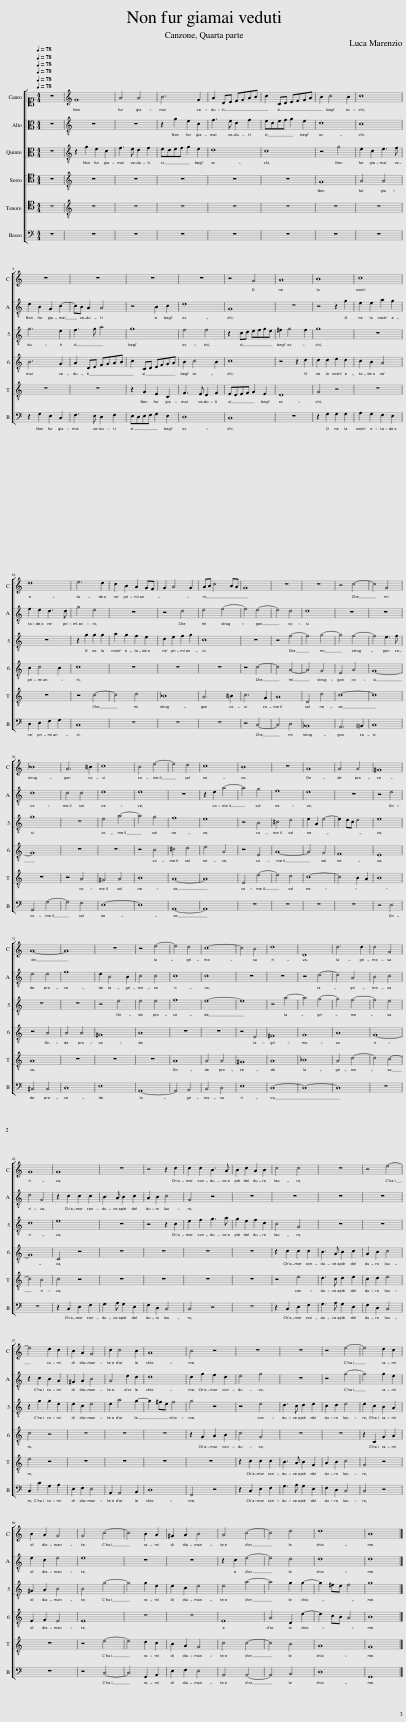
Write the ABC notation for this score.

X:1
%%score [ 1 [ 2 3 ] [ 4 5 ] 6 ]
L:1/8
Q:1/4=78
M:4/4
I:linebreak $
K:C
V:1 alto1
V:2 alto
V:3 alto
V:4 tenor
V:5 tenor
V:6 bass
V:1
 z8 | G8 | A4 A4 | B6 G2 | A2 DE FGAB | %5
 c2 CD EFGA | B2 c4 B2 | c8 |$ z8 | z8 | %10
 z8 | z8 | z4 G4 | A8 | B8 | %15
 c8 |$ d8 | e6 d2 | c2 B2 A2 GF | G2 A4 G2 | %20
 AB c4 BA | G8 | z8 | z8 | z4 c4- | %25
 c4 G4 |$ _B8 | A6 !courtesy!=B2 | c8 | B4 e4- | %30
 e4 d4 | c8 | B8 | z8 | A8 | %35
 A4 A4 | ^G8 |$ A8- | A8 | z8 | %40
 z4 e4- | e4 d4 | c8- | c4 B4 | d8 | %45
 D8 | d6 d2 | d4 G4 |$ G8 | G8 | %50
 z8 | z4 z2 c2 | c2 c2 B3 A | B2 c2 A2 B2 | c4 c4 | %55
 z8 | z4 e4- |$ e4 d2 c2 | B2 A2 G4 | c2 c4 B2 | %60
 A8 | B4 z4 | z8 | z8 | z4 e4- | %65
 e4 d2 c2 |$ B2 A2 G4 | G4 c4- | c4 B2 A2 | ^G2 A2 B4 | %70
 A4 c4- | c4 d4 | d8 | B8 |] %74
V:2
 z8 | z8 | z8 | z2 G2 E2 C2 | F3 E D2 F2 | %5
 EDEF G2 E2 | D8 | C8 |$ D2 B,2 G,2 C2- | CB, A,2 A,4 | %10
 z4 B,2 C2 | D8 | G,8 | z8 | z4 z2 G2 | %15
 E2 E2 A2 G2 |$ F2 E2 D3 D | G4 E4 | z8 | z4 D4 | %20
 E4 F4- | F4 E4- | E4 D4 | D8 | z8 | %25
 z8 |$ D8 | D4 D4 | E8 | E8 | %30
 z8 | z2 E2 A4- | A4 G4 | F8 | E8 | %35
 z8 | z4 E4 |$ E4 E4 | F8 | E2 B,4 B,2 | %40
 C4 C4 | C8 | C8 | z8 | z8 | %45
 z4 D4- | D4 A,4 | B,4 C4 |$ D4 G,4 | z2 C2 C2 C2 | %50
 B,3 A, B,2 C2 | A,2 B,2 C4 | G,4 z4 | z8 | z8 | %55
 z8 | z8 |$ z2 C2 B,2 A,2 | ^G,2 A,2 B,4 | A,4 E2 D2 | %60
 D8 | D2 G2 F2 D2 | E4 G4 | z8 | z4 G4- | %65
 G4 G2 E2 |$ E2 C2 E4 | E8 | z8 | z8 | %70
 z2 C2 E4- | E4 D4 | D8 | D8 |] %74
V:3
 z8 | z2 G2 E2 C2 | F3 E D2 F2 | EDEF G2 E2 | D8 | %5
 C8 | z4 G4 | E2 C2 E3 F |$ G6 E2 | F3 G A4 | %10
 G8 | F4 F4 | z2 CD EFGE | ^F2 G4 F2 | G8 | %15
 z8 |$ z8 | z2 G2 G2 G2 | A2 G2 F2 E2 | D2 E2 F2 G2 | %20
 C8 | z8 | z4 F4- | F4 G4- | G4 F4- | %25
 F4 E3 F |$ G8 | z8 | E4 A4- | A4 G4 | %30
 F8 | E8 | z4 B,4 | ^C4 D4 | E2 A,2 E4- | %35
 E2 DC D4 | E8 |$ z8 | z8 | z4 E4 | %40
 E4 E4 | F8 | E8- | E8 | z4 A4- | %45
 A4 G4- | G4 F4- | F4 E4 |$ D8 | E8 | %50
 z8 | z4 z2 C2 | E2 F2 G3 A | G2 E2 F2 D2 | C4 G,4 | %55
 z8 | z8 |$ z2 G2 G2 E2 | E2 C2 E4 | E2 A4 G2- | %60
 G2 ^FE F4 | G4 z4 | z4 E4 | D3 C D2 E2 | C2 D2 E4 | %65
 E2 C2 B,2 A,2 |$ ^G,2 A,2 B,4 | B,4 G4- | G4 G2 E2 | E2 C2 E4 | %70
 E4 A4- | A4 G2 G2- | G2 ^FE F4 | G8 |] %74
V:4
 z8 | z8 | z8 | z8 | z8 | %5
 z8 | G,8 | A,4 A,4 |$ B,6 G,2 | A,2 D,E, F,G,A,B, | %10
 C2 C,D, E,F,G,A, | B,2 C4 B,2 | C8 | z4 z2 D2 | D2 D2 E2 D2 | %15
 C2 B,2 A,4 |$ B,2 C4 B,2 | C8 | z8 | z8 | %20
 z8 | z4 C4- | C4 A,4- | A,4 G,4 | E,4 A,4 | %25
 G,8- |$ G,8 | z8 | z8 | z4 B,4 | %30
 ^C4 D4 | E4 A,4 | z4 E,4 | A,8- | A,4 G,4 | %35
 F,8 | E,8 |$ z4 A,4 | A,4 A,4 | ^G,8 | %40
 A,8 | z8 | z8 | z4 E,4 | ^F,8 | %45
 G,8 | A,8 | G,8- |$ G,8 | C,4 z4 | %50
 z8 | z8 | z8 | z8 | z2 C2 C2 C2 | %55
 B,3 A, B,2 C2 | A,2 B,2 C4 |$ C4 z4 | z8 | z8 | %60
 z8 | z2 G,2 A,2 B,2 | C4 G,4 | z8 | z8 | %65
 z2 C,2 G,2 A,2 |$ E,2 F,2 E,4 | E,8 | z8 | z8 | %70
 E,8 | A,4 D,2 D2- | D2 CB, A,4 | B,8 |] %74
V:5
 z8 | z8 | z8 | z8 | z8 | %5
 z8 | z8 | z8 |$ z8 | z8 | %10
 z2 G,2 E,2 C,2 | F,3 E, D,2 F,2 | E,D,E,F, G,2 E,2 | D,8 | G,4 z4 | %15
 z8 |$ z8 | z4 C4- | C4 D4 | _B,8 | %20
 A,6 !courtesy!=B,2 | C6 G,2 | A,8 | D,4 D4 | C8- | %25
 C8 |$ z8 | z4 A,4 | ^G,4 A,4 | B,8 | %30
 A,8- | A,8 | E,4 E4- | E4 D4 | C8- | %35
 C4 B,2 A,2 | B,8 |$ A,8 | z8 | z8 | %40
 z8 | A,8 | A,4 A,4 | ^G,8 | A,8 | %45
 _B,8 | A,4 D4- | D4 C4- |$ C4 B,4 | C4 z4 | %50
 z8 | z8 | z8 | z8 | z4 E4 | %55
 D3 C D2 E2 | C2 D2 E4 |$ E4 z4 | z8 | z8 | %60
 z8 | z8 | z2 C2 C2 C2 | B,3 A, B,2 G,2 | A,2 B,2 C4 | %65
 G,4 z4 |$ z8 | z4 E4- | E4 D2 C2 | B,2 A,2 G,4 | %70
 C4 C4- | C4 B,4 | A,8 | G,8 |] %74
V:6
 z8 | z8 | z8 | z8 | z8 | %5
 z8 | z8 | z8 |$ z2 G,2 E,2 C,2 | F,3 E, D,2 F,2 | %10
 E,D,E,F, G,2 E,2 | D,8 | C,8 | z8 | z2 G,2 G,2 G,2 | %15
 A,2 G,2 F,2 E,2 |$ D,2 E,2 F,2 G,2 | C,8 | z8 | z8 | %20
 z8 | z4 C,4- | C,4 D,4 | _B,,8 | A,,6 !courtesy!=B,,2 | %25
 C,8 |$ G,,4 G,4- | G,4 F,4 | E,8- | E,8 | %30
 A,,8- | A,,8 | z8 | z8 | z8 | %35
 z8 | z4 E,4 |$ ^C,4 C,4 | D,8 | E,8 | %40
 A,,8- | A,,4 B,,4 | C,4 D,4 | E,8 | D,8- | %45
 D,8- | D,8 | z8 |$ z8 | z2 C,2 E,2 F,2 | %50
 G,3 A, G,2 E,2 | F,2 D,2 C,4 | C,4 z4 | z8 | z2 C,2 E,2 F,2 | %55
 G,3 A, G,2 E,2 | F,2 D,2 C,4 |$ C,2 C2 G,2 A,2 | E,2 F,2 E,4 | A,,2 A,,4 B,,2 | %60
 D,8 | G,,4 z4 | z2 C,2 E,2 F,2 | G,3 A, G,2 E,2 | F,2 D,2 C,4 | %65
 C,4 z4 |$ z8 | z4 C,4- | C,4 G,,2 A,,2 | E,2 F,2 E,4 | %70
 A,,4 A,,4- | A,,4 B,,4 | D,8 | G,,8 |] %74
